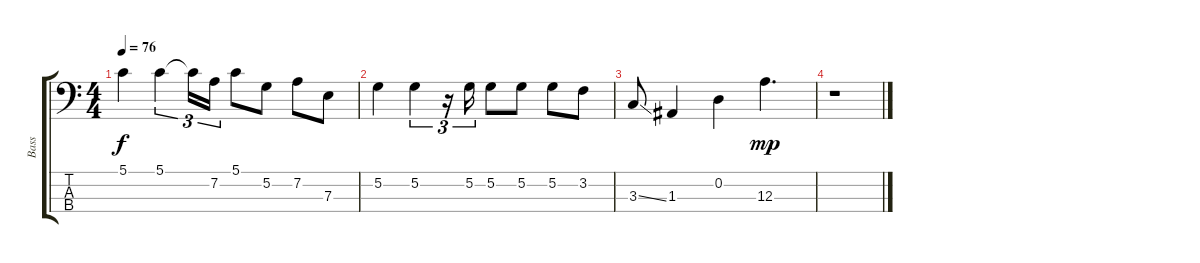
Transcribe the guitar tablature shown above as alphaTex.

\track ("Bass" "Bass") {instrument electricbassfinger}
\staff {score tabs}
\tuning (G2 D2 A1 E1) {hide}
\ts (4 4)
\tempo 76
\clef f4
\ks c
5.1.4{dy f} 5.1.4{tu (3 2)} 5.1{t}.16{tu (3 2)} 7.2.16{tu (3 2)} 5.1.8 5.2.8 7.2.8 7.3.8 |
5.2.4 5.2.4{tu (3 2)} r.16{tu (3 2)} 5.2.16{tu (3 2)} 5.2.8 5.2.8 5.2.8 3.2.8 |
3.3{ss}.8 1.3.4 0.2.4 12.3.4{d dy mp} |
r.1
